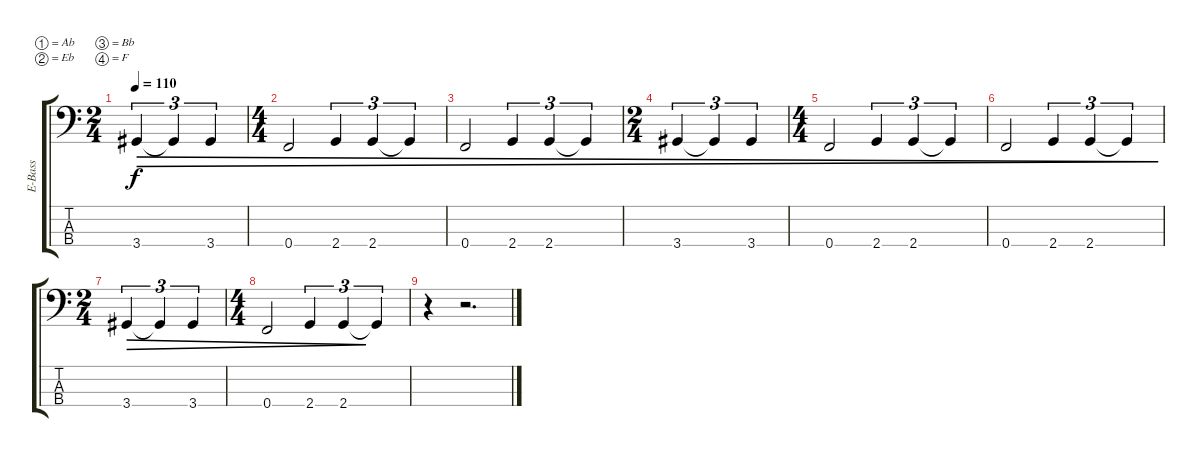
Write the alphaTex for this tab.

\track ("Cliff Berton" "E-Bass") {instrument electricbasspick}
\staff {score tabs}
\tuning (Ab2 Eb2 Bb1 F1)
\ts (2 4)
\tempo 110
\clef f4
\ks c
3.4.4{tu (3 2) dec dy f} 3.4{t}.4{tu (3 2) dec} 3.4.4{tu (3 2) dec} |
\ts (4 4)
0.4.2{dec} 2.4.4{tu (3 2) dec} 2.4.4{tu (3 2) dec} 2.4{t}.4{tu (3 2) dec} |
0.4.2{dec} 2.4.4{tu (3 2) dec} 2.4.4{tu (3 2) dec} 2.4{t}.4{tu (3 2) dec} |
\ts (2 4)
3.4.4{tu (3 2) dec} 3.4{t}.4{tu (3 2) dec} 3.4.4{tu (3 2) dec} |
\ts (4 4)
0.4.2{dec} 2.4.4{tu (3 2) dec} 2.4.4{tu (3 2) dec} 2.4{t}.4{tu (3 2) dec} |
0.4.2{dec} 2.4.4{tu (3 2) dec} 2.4.4{tu (3 2) dec} 2.4{t}.4{tu (3 2) dec} |
\ts (2 4)
3.4.4{tu (3 2) dec} 3.4{t}.4{tu (3 2) dec} 3.4.4{tu (3 2) dec} |
\ts (4 4)
0.4.2{dec} 2.4.4{tu (3 2) dec} 2.4.4{tu (3 2) dec} 2.4{t}.4{tu (3 2)} |
r.4 r.2{d}
